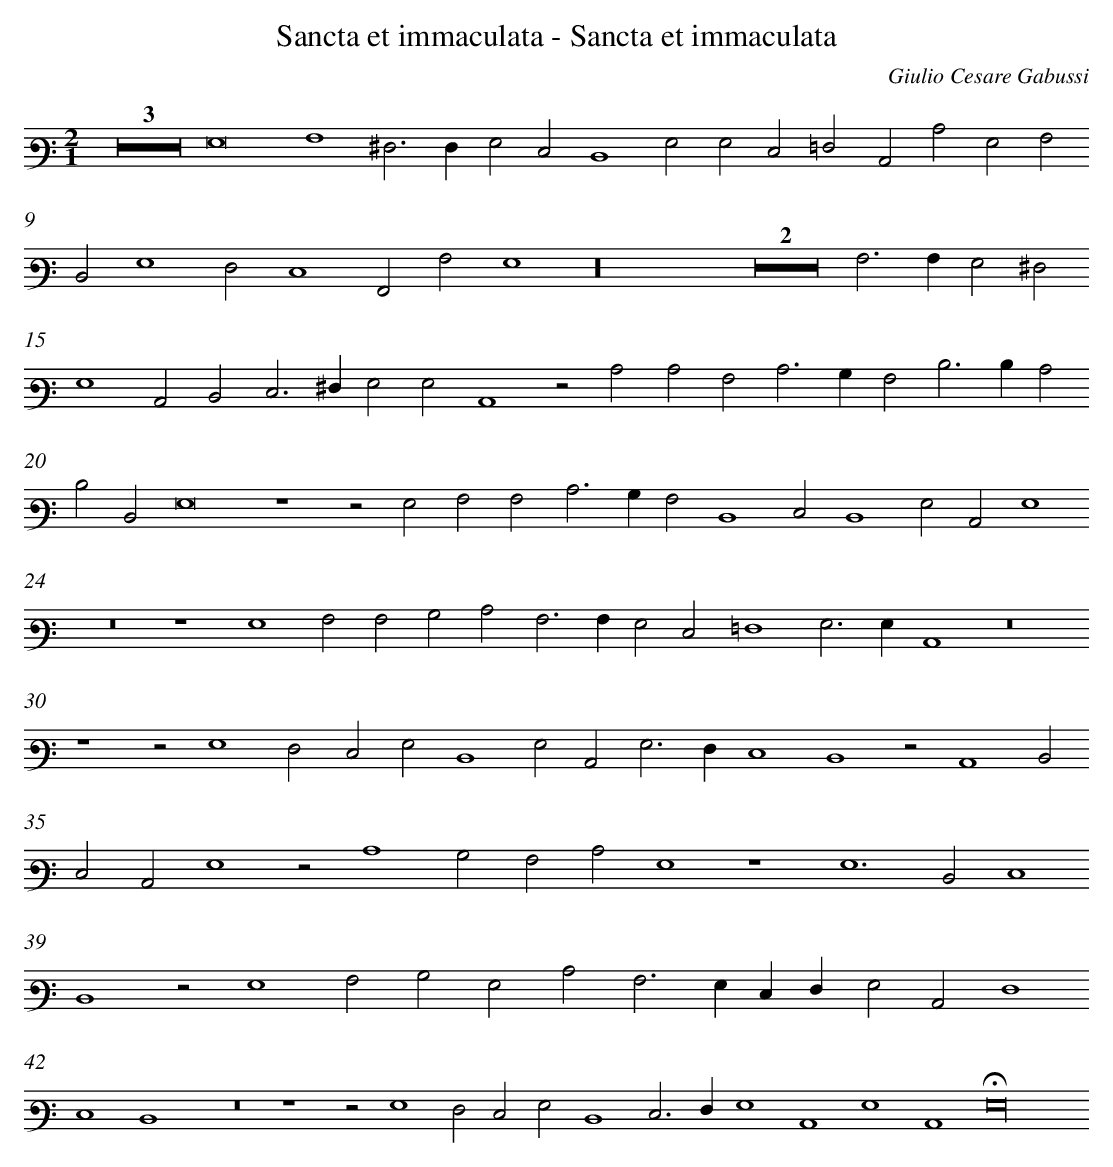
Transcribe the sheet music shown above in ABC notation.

X:1
T: Sancta et immaculata - Sancta et immaculata
C: Giulio Cesare Gabussi
L: 1/4
M: 2/1
K: C clef=F3
Z3 [|]
G,8 [|]
A,4^F,3F, [|]
G,2E,2D,4 [|]
G,2G,2E,2=F,2 [|]
C,2C2G,2A,2 [|]
D,2G,4F,2 [|]
E,4A,,2A,2 [|]
G,4z16 [|]
Z2 [|]
A,2>A,2G,2^F,2 [|]
G,4C,2D,2 [|]
E,2>^F,2G,2G,2 [|]
C,4z2C2 [|]
C2A,2C3B, [|]
A,2D2>D2C2 [|]
D2D,2G,8 [|]
z4 [|]
z2G,2A,2A,2 [|]
C2>B,2A,2D,4 [|]
E,2D,4 [|]
G,2C,2G,4 [|]
z8 [|]
z4G,4 [|]
A,2A,2B,2C2 [|]
A,2>A,2G,2E,2 [|]
=F,4G,3G, [|]
C,4z8 [|]
z4 [|]
z2G,4F,2 [|]
E,2G,2D,4 [|]
G,2C,2G,3F, [|]
E,4D,4 [|]
z2C,4D,2 [|]
E,2C,2G,4 [|]
z2C4B,2 [|]
A,2C2G,4 [|]
z4G,6 [|]
D,2E,4 [|]
D,4z2G,4 [|]
A,2B,2G,2 [|]
C2A,2>G,2E,F, [|]
G,2C,2F,4 [|]
E,4D,4 [|]
z8 [|]
z4z2G,4 [|]
F,2E,2G,2 [|]
D,4E,3F, [|]
G,4C,4 [|]
G,4C,4 [|]
!fermata!G,16 [|]
